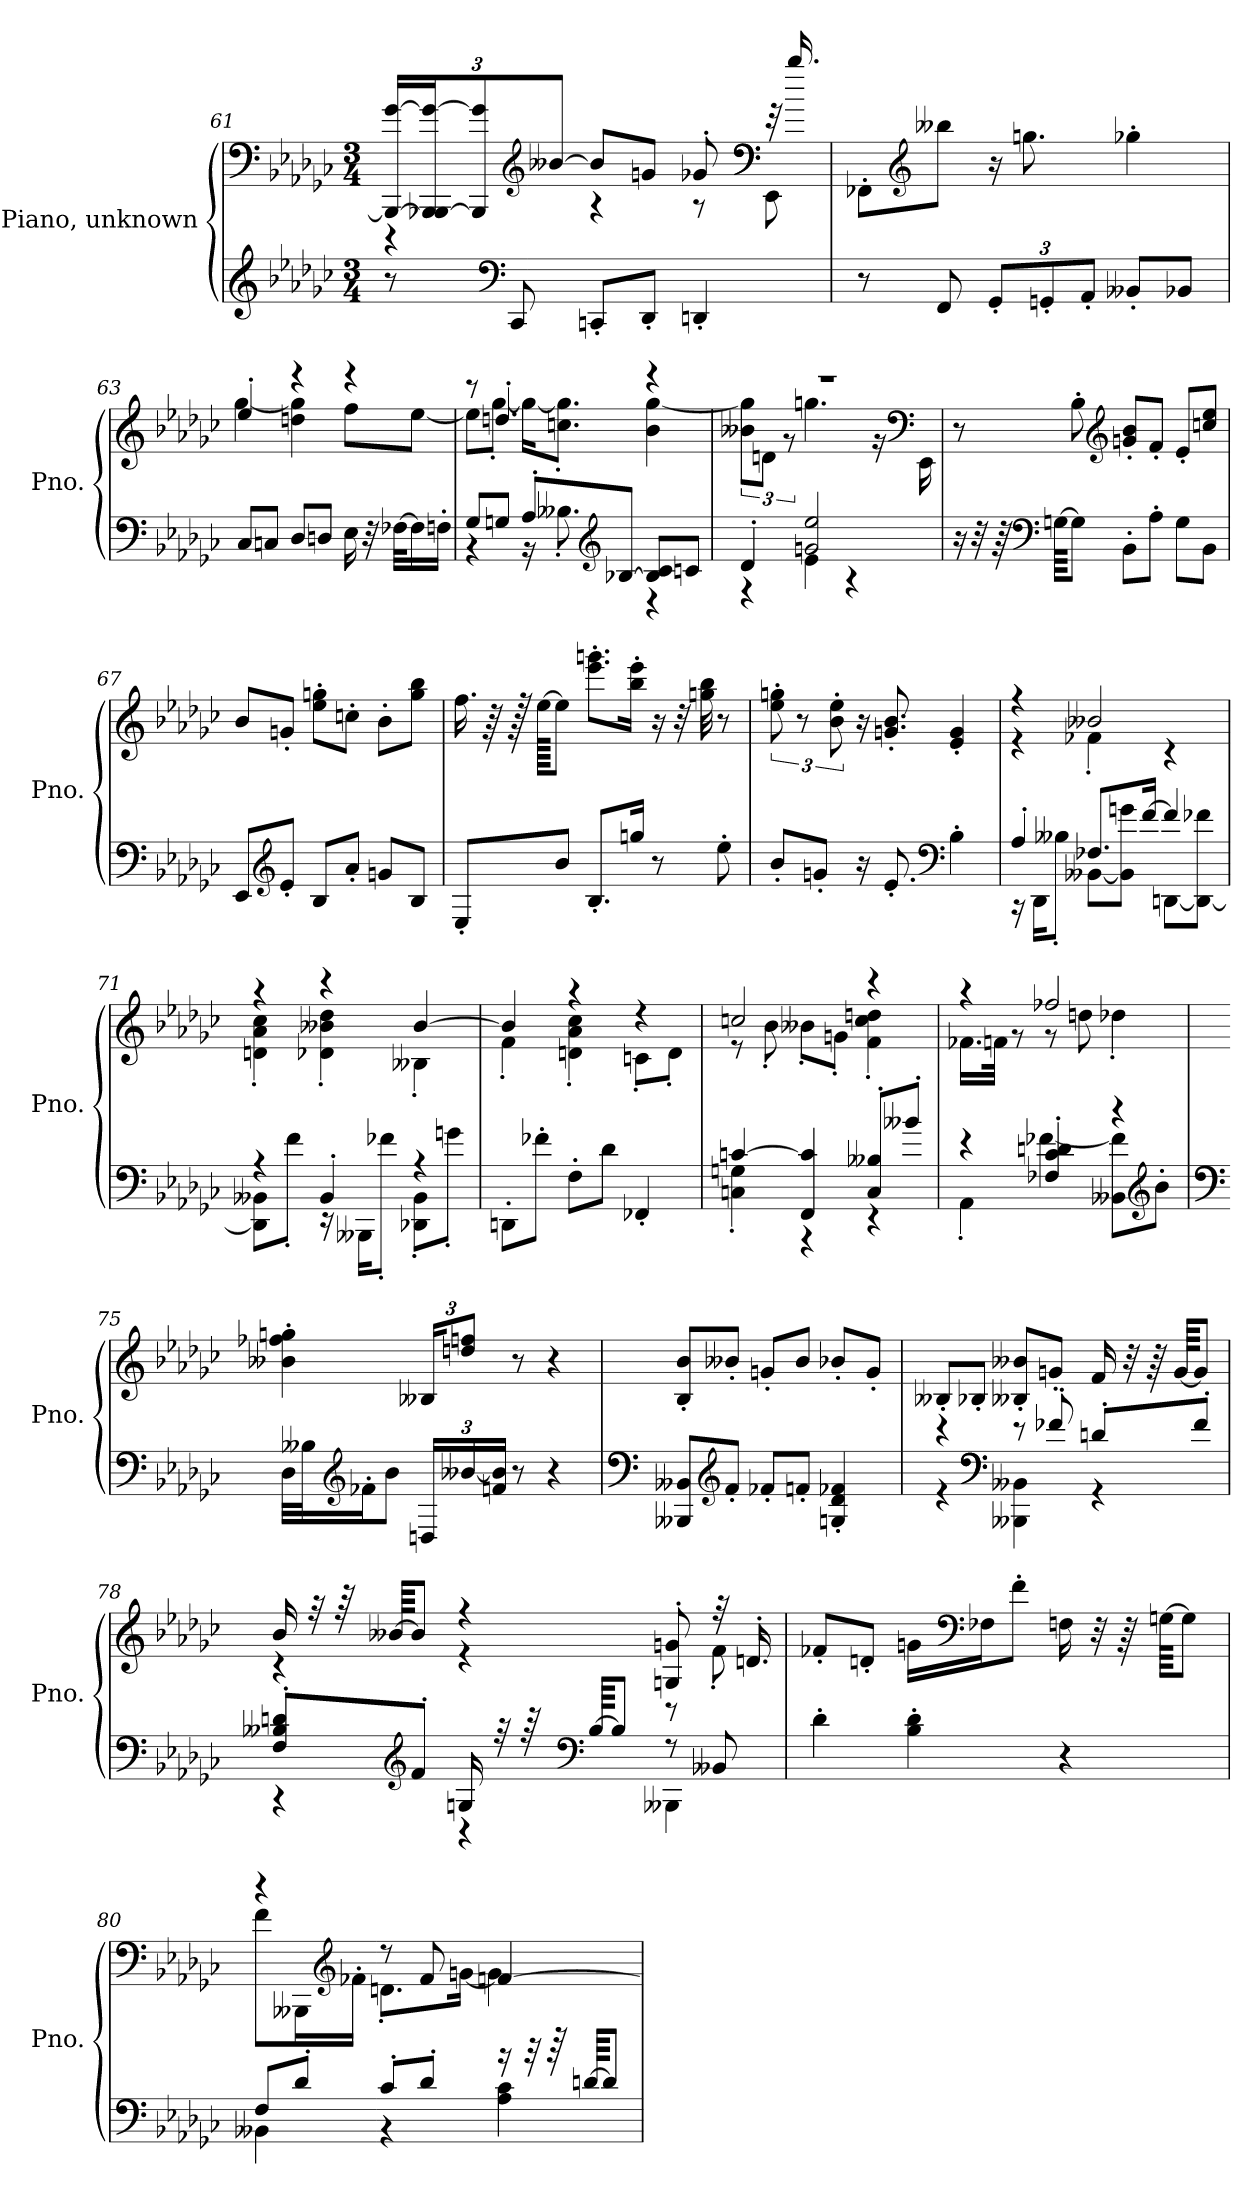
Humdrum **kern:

**kern	**kern
*part1	*part1
*staff2	*staff1
*I"Piano, unknown	*
*I'Pno.	*
!!LO:PB:g=z
*clefG2	*clefF4
*k[b-e-a-d-g-c-]	*k[b-e-a-d-g-c-]
*M3/4	*M3/4
*	*Xbrackettup
=61	=61
*	*^
8r	24BBB--/_ [24g-/LL	4r
.	24BBB--/] [24BBB-X/ 24g-/_J	.
.	12BBB-/] 12g-/]	.
*clefF4	*	*
8CC-/	.	.
*	*clefG2	*
.	[12b--X/J	.
8CCn'/L	8b--/L]	4r
8DD-'/J	8gn/J	.
4DDn'/	8g-X'/	8r
*	*clefF4	*
.	32r	8EE-\
.	16.bb-/	.
*	*v	*v
=62	=62
8r	8FF-X'\L
*	*clefG2
8FF/	8bb--X\J
*Xbrackettup	*
12GG-'/L	16r
.	8.ggn\
12GGn'/	.
12AA-'/J	.
8BB--X'/L	4gg-X'\
8BB-X/J	.
!!LO:LB:g=z
=63	=63
*	*^
8C-/L	4ee-'/	[4gg-\
8Cn/J	.	.
8D-/L	4r	4ddn\ 4gg-\]
8Dn/J	.	.
16E-\	4r	8ff\L
32r	.	.
[32F-X\KLL	.	.
16F-\]	.	[8ee-\J
16Fn'\JJ	.	.
=64	=64	=64
*^	*	*
8G-/L	4r	8r	8ee-\L]
8Gn/J	.	4.ddn'/	[8gg-'\J
8A-'/L	16r	.	16gg-\KL_
.	8.B--X'\	.	8.ccn\' 8.gg-\]'J
*clefG2	*	*	*
[8B-X/J	.	.	.
8B-/] 8c-/L	4r	4r	4b-\ [4gg-\
8cn/J	.	.	.
=65	=65	=65	=65
*	*	*	*brackettup
4d-'/	4r	2.r	12b--X\ 12gg-\]L
.	.	.	12dn\J
.	.	.	12r
2gn/ 2ee-/	4e-\	.	4.ggn\
.	4r	.	.
.	.	.	16r
*	*	*clefF4	*
.	.	.	16EE-\
*v	*v	*	*
*	*v	*v
!!LO:LB:g=z
=66	=66
16r	8r
32r	.
64r	.
*clefF4	*
[64Gn\KKKL	.
8G\J]	8B-'\
*	*clefG2
8BB-'\L	8gn/' 8b-/'L
8A-'\J	8f'/J
8G\L	8e-'/L
8BB-\J	8ccn/ 8ee-/J
=67	=67
8EE-/L	8b-/L
*clefG2	*
8e-'/J	8gn'/J
8B-/L	8ee-\' 8ggn\'L
8a-'/J	8ccn'\J
8gn/L	8b-'\L
8B-/J	8gg\ 8bb-\J
=68	=68
8E-'/L	16.ff\
.	64r
.	128r
.	[128ee-\KKKKL
8b-/J	8ee-\J]
8.B-'/L	8.eee-\' 8.gggn\'L
16ggn/Jk	16bb-\' 16eee-\'Jk
8r	16r
.	32r
.	32ggn\ 32bb-\
8ee-'\	8r
!!LO:LB:g=z
=69	=69
8b-'/L	12ee-\' 12ggn\'
.	12r
8gn'/J	.
.	12b-\' 12ee-\'
16r	16r
8.e-'/	8.gn/' 8.b-/'
*clefF4	*
4B-'\	4e-/' 4g/'
=70	=70
*^	*^
4A-'/	16r	4r	4r
.	16DD-\KL	.	.
.	8B--X'\J	.	.
8.F-X/L	[8BB--X\L	2b--X/	4f-X'\
.	8BB--\] 8gn\J	.	.
[16f/Jk	.	.	.
4f/]	[8DDn\L	.	4r
.	8DD\_ 8f-X\J	.	.
=71	=71	=71	=71
4r	8DD\] 8BB--X\L	4r	4dn\' 4a-\' 4cc-\'
.	8f'\J	.	.
4BB--'/	16r	4r	4d-X\' 4b--X\' 4dd-\'
.	16BBB--X\KL	.	.
.	8f-X'\J	.	.
4r	8DD-X\' 8BB--\'L	[4b--/	4B--X'\
.	8gn'\J	.	.
*v	*v	*	*
!!LO:LB:g=z	!!
=72	=72	=72
8DDn'\L	4b--/]	4f'\
8f-X'\J	.	.
8F'\L	4r	4dn\' 4a-\' 4cc-\'
8d-\J	.	.
4FF-X'/	4r	8cn'\L
.	.	8d'\J
=73	=73	=73
*^	*	*
[4cn/	4Cn\' 4Gn\'	2ccn/	8r
.	.	.	8b-'\
4FF/ 4c/]	4r	.	8b--X'\L
.	.	.	8gn'\J
8C/' 8B--X/'L	4r	4r	4f\' 4cc\' 4ddn\'
8b--X'/J	.	.	.
=74	=74	=74	=74
4r	4AA-'\	4r	16.f-X\LL
.	.	.	32fn\JJk
.	.	.	8r
4F-X/' 4c-/' 4dn/'	[4f-X\	2ff-X/	8r
.	.	.	8ddn\
4r	8BB--X\ 8f-\]L	.	4dd-X'\
*clefG2	*	*	*
.	8b-'\J	.	.
*v	*v	*	*
*	*v	*v
!!LO:LB:g=z
=75	=75
*clefF4	*
32D-\LLL	4b--X\' 4ff-X\' 4ggn\'
32B--X\J	.
*clefG2	*
16f-X'\J	.
8b-\J	.
*	*Xbrackettup
24Dn/LL	24B--X/KL
[24b--X/	12ddn/ 12ffn/J
24fn/ 24b--/]JJ	.
8r	8r
4r	4r
=76	=76
*clefF4	*
8BBB--X/ 8BB--X/L	8B-/' 8b-/'L
*clefG2	*
8f'/J	8b--X'/J
8f-X'/L	8gn'/L
8fn'/J	8b--/J
4Gn/' 4d-/' 4f-X/'	8b-X'/L
.	8g'/J
!!LO:PB:g=z
=77	=77
*^	*
4r	4r	8B--X'/L
.	.	8B-X'/J
*clefF4	*	*
8r	4BBB--X\ 4BB--X\	8B--X/' 8b--X/'L
8f-X'/	.	8gn'/J
8dn'/L	4r	16f/
.	.	32r
.	.	64r
.	.	[64g/KKKL
8f-'/J	.	8g/J]
=78	=78	=78
*	*	*^
8F/' 8B--X/' 8dn/'L	4r	16b-/	4r
.	.	32r	.
.	.	64r	.
.	.	[64b--X/KKKL	.
*clefG2	*	*	*
8f'/J	.	8b--/J]	.
16Gn/	4r	4r	4r
32r	.	.	.
64r	.	.	.
*clefF4	*	*	*
[64B--/KKKL	.	.	.
8B--/J]	.	.	.
8r	4BBB--X\	8Gn/' 8gn/'	8r
8BB--X/	.	32r	8f'\
.	.	16.dn'/	.
*v	*v	*	*
*	*v	*v
!!LO:LB:g=z
=79	=79
4d-'\	8f-X'/L
.	8dn'/J
4B-\' 4d-\'	16gn\LL
*	*clefF4
.	16F-X\J
.	8f-'\J
4r	16Fn\
.	32r
.	64r
.	[64Gn\KKKL
.	8G\J]
=80	=80
*^	*^
8F/L	4BB--X\	4r	8f\L
8d-'/J	.	.	16BBB--X\L
*	*	*clefG2	*
.	.	.	16f-X'\JJ
8c-'/L	4r	8r	8.dn'\L
8d-'/J	.	8f-/	.
.	.	.	[16gn\Jk
16r	4A-\ 4c-\	[4fn/	4g\]
32r	.	.	.
64r	.	.	.
[64dn/KKKL	.	.	.
8d/J]	.	.	.
*v	*v	*	*
*	*v	*v
=	=
*-	*-
